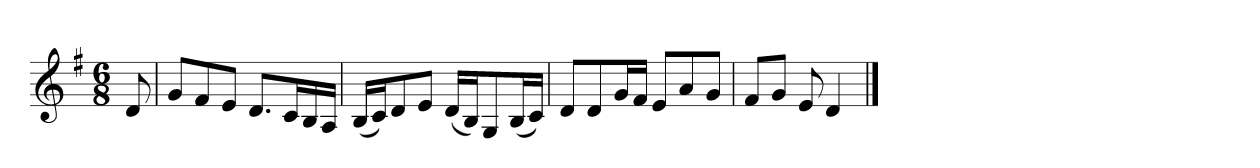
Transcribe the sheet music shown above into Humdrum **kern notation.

**kern
*part1
*staff1
*k[f#]
*M6/8
*MM120
=
8d
=1
8gL
8f#
8eJ
8.dL
16cL
16B
16AJJ
=2
(16BLL
16cJ)
8d
8eJ
(16dLL
16BJ)
8G
(16BL
16cJJ)
=3
8dL
8d
16gL
16f#JJ
8eL
8a
8gJ
=4
8f#L
8gJ
8e
4d
==
*-
